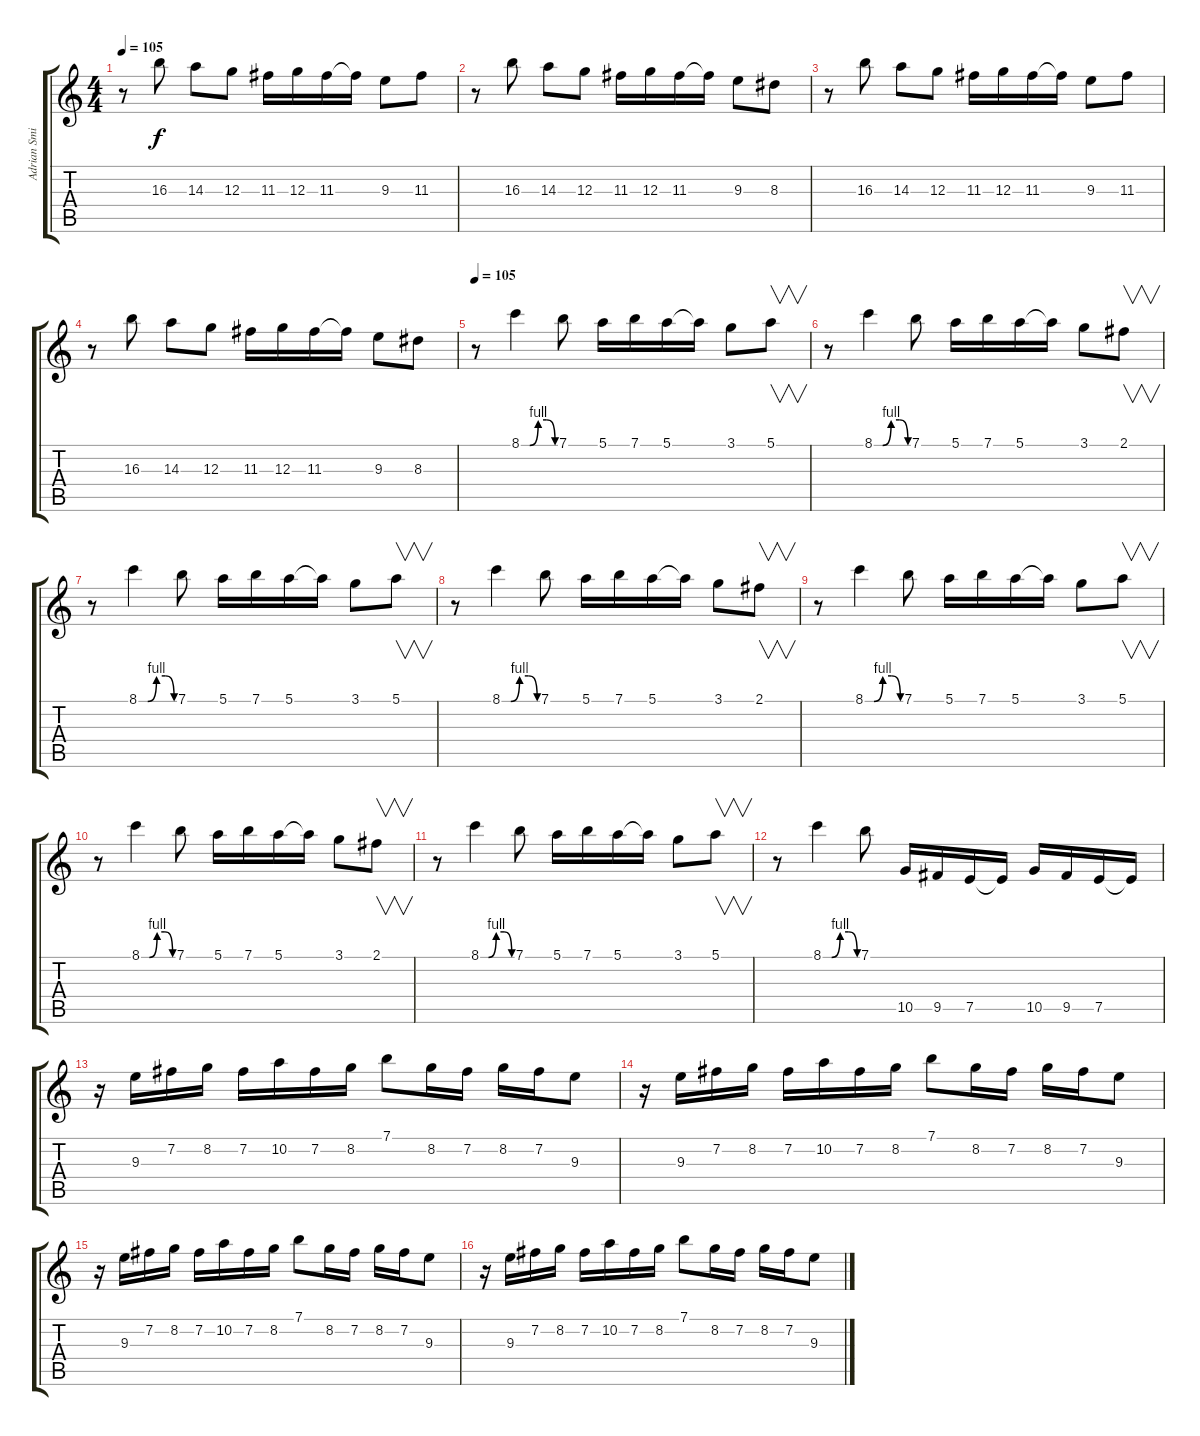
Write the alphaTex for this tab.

\track ("Adrian Smith" "Adrian Smi") {instrument distortionguitar}
\staff {score tabs}
\tuning (E4 B3 G3 D3 A2 E2) {hide}
\ts (4 4)
\tempo 105
\clef g2
\ks c
r.8{dy f} 16.3.8 14.3.8 12.3.8 11.3.16 12.3.16 11.3.16 11.3{t}.16 9.3.8 11.3.8 |
r.8 16.3.8 14.3.8 12.3.8 11.3.16 12.3.16 11.3.16 11.3{t}.16 9.3.8 8.3.8 |
r.8 16.3.8 14.3.8 12.3.8 11.3.16 12.3.16 11.3.16 11.3{t}.16 9.3.8 11.3.8 |
r.8 16.3.8 14.3.8 12.3.8 11.3.16 12.3.16 11.3.16 11.3{t}.16 9.3.8 8.3.8 |
\tempo 105
r.8{instrument distortionguitar} 8.1{be (custom 0 0 15 0 30 4 45 4 60 0)}.4 7.1.8 5.1.16 7.1.16 5.1.16 5.1{t}.16 3.1.8 5.1.8{v} |
r.8 8.1{be (custom 0 0 15 0 30 4 45 4 60 0)}.4 7.1.8 5.1.16 7.1.16 5.1.16 5.1{t}.16 3.1.8 2.1.8{v} |
r.8 8.1{be (custom 0 0 15 0 30 4 45 4 60 0)}.4 7.1.8 5.1.16 7.1.16 5.1.16 5.1{t}.16 3.1.8 5.1.8{v} |
r.8 8.1{be (custom 0 0 15 0 30 4 45 4 60 0)}.4 7.1.8 5.1.16 7.1.16 5.1.16 5.1{t}.16 3.1.8 2.1.8{v} |
r.8 8.1{be (custom 0 0 15 0 30 4 45 4 60 0)}.4 7.1.8 5.1.16 7.1.16 5.1.16 5.1{t}.16 3.1.8 5.1.8{v} |
r.8 8.1{be (custom 0 0 15 0 30 4 45 4 60 0)}.4 7.1.8 5.1.16 7.1.16 5.1.16 5.1{t}.16 3.1.8 2.1.8{v} |
r.8 8.1{be (custom 0 0 15 0 30 4 45 4 60 0)}.4 7.1.8 5.1.16 7.1.16 5.1.16 5.1{t}.16 3.1.8 5.1.8{v} |
r.8 8.1{be (custom 0 0 15 0 30 4 45 4 60 0)}.4 7.1.8 10.5.16 9.5.16 7.5.16 7.5{t}.16 10.5.16 9.5.16 7.5.16 7.5{t}.16 |
r.16 9.3.16 7.2.16 8.2.16 7.2.16 10.2.16 7.2.16 8.2.16 7.1.8 8.2.16 7.2.16 8.2.16 7.2.16 9.3.8 |
r.16 9.3.16 7.2.16 8.2.16 7.2.16 10.2.16 7.2.16 8.2.16 7.1.8 8.2.16 7.2.16 8.2.16 7.2.16 9.3.8 |
r.16 9.3.16 7.2.16 8.2.16 7.2.16 10.2.16 7.2.16 8.2.16 7.1.8 8.2.16 7.2.16 8.2.16 7.2.16 9.3.8 |
r.16 9.3.16 7.2.16 8.2.16 7.2.16 10.2.16 7.2.16 8.2.16 7.1.8 8.2.16 7.2.16 8.2.16 7.2.16 9.3.8
